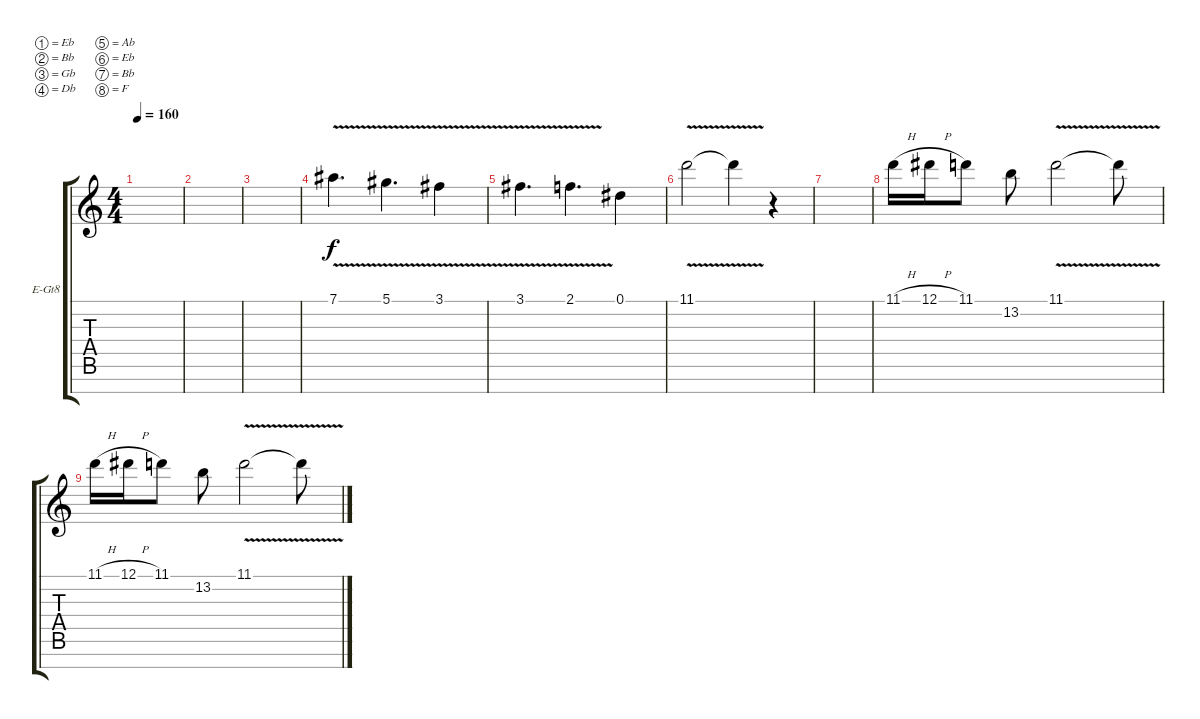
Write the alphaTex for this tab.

\defaultSystemsLayout 4
\bracketExtendMode groupsimilarinstruments
\firstSystemTrackNameOrientation horizontal
\otherSystemsTrackNameOrientation horizontal
\track ("Double Guitar" "E-Gt8") {instrument distortionguitar}
\staff {score tabs}
\tuning (Eb4 Bb3 Gb3 Db3 Ab2 Eb2 Bb1 F1)
\ts (4 4)
\tempo 160
\clef g2
\ks c
|
\scale
0.485477 |
\scale
0.257261 |
\scale
0.257261 7.1{v}.4{d} 5.1{v}.4{d} 3.1{v}.4 |
\scale
0.333333 3.1{v}.4{d} 2.1{v}.4{d} 0.1.4 |
\scale
0.333333 11.1{v}.2 11.1{v t}.4 r.4 |
\scale
0.333333 |
\scale
0.333333 11.1{h}.16 12.1{h}.16 11.1.8 13.2.8 11.1{v}.2 11.1{v t}.8 |
\scale
0.333333 11.1{h}.16 12.1{h}.16 11.1.8 13.2.8 11.1{v}.2 11.1{v t}.8 |
\scale
0.333333 |
\scale
0.333333 |
\scale
0.333333
